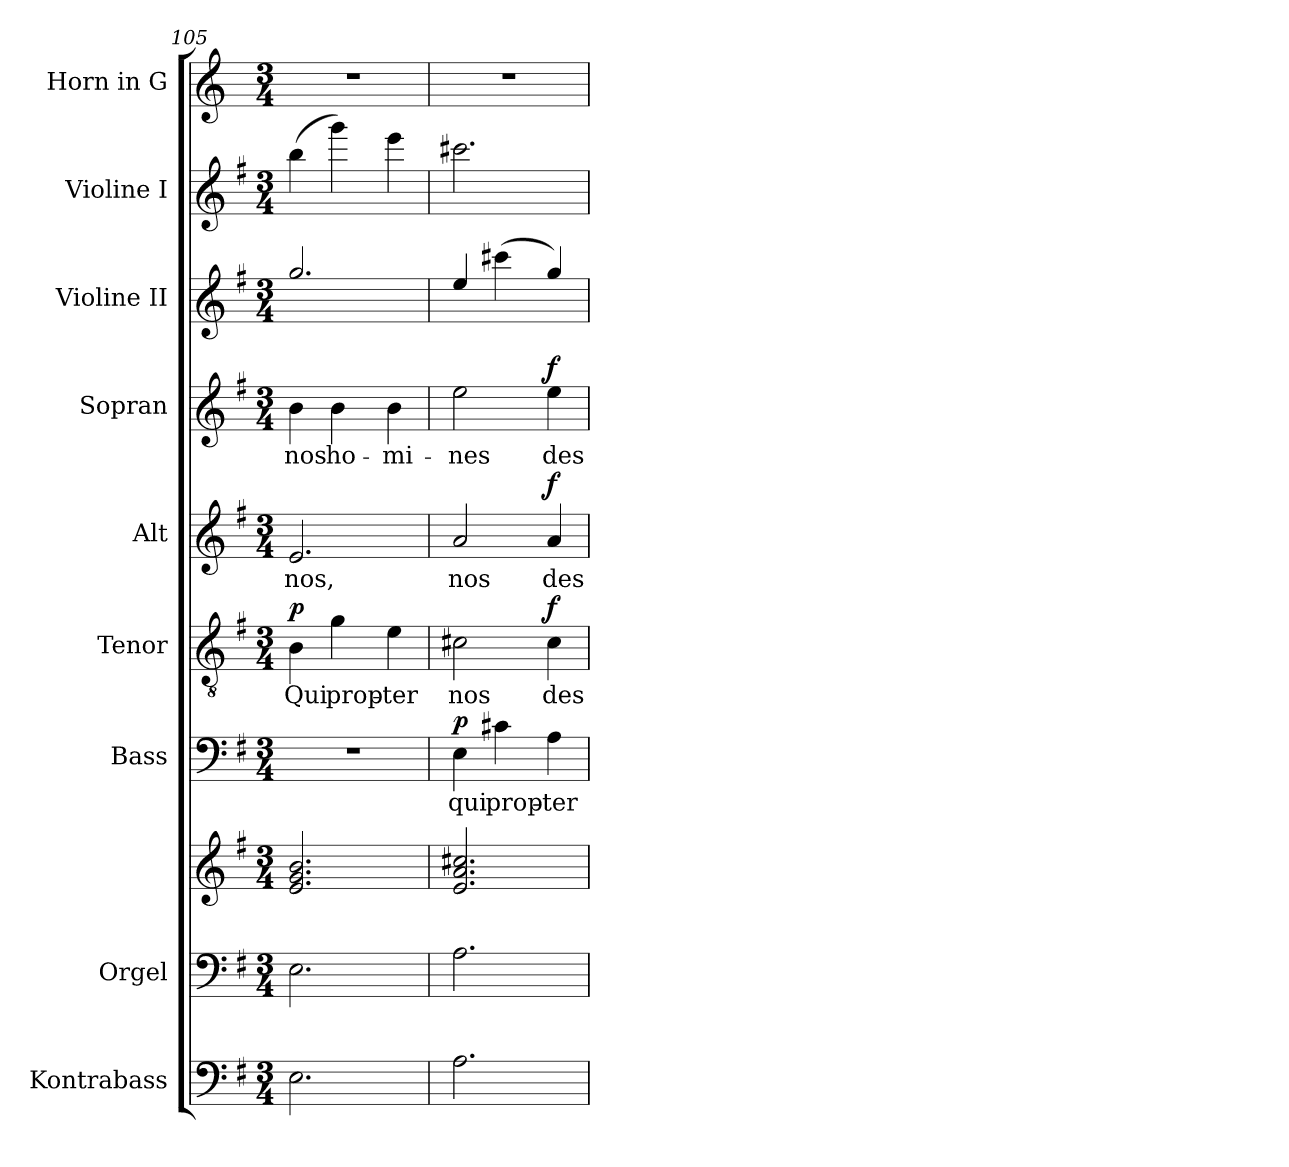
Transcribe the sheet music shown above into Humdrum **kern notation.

**kern	**kern	**kern	**kern	**text	**dynam	**kern	**text	**dynam	**kern	**text	**dynam	**kern	**text	**dynam	**kern	**kern	**kern
*part9	*part8	*part8	*part7	*part7	*part7	*part6	*part6	*part6	*part5	*part5	*part5	*part4	*part4	*part4	*part3	*part2	*part1
*staff10	*staff9	*staff8	*staff7	*staff7	*staff7	*staff6	*staff6	*staff6	*staff5	*staff5	*staff5	*staff4	*staff4	*staff4	*staff3	*staff2	*staff1
*I"Kontrabass	*I"Orgel	*	*I"Bass	*	*	*I"Tenor	*	*	*I"Alt	*	*	*I"Sopran	*	*	*I"Violine II	*I"Violine I	*I"Horn in G
*I'Kb.	*I'Org.	*	*I'B	*	*	*I'T	*	*	*I'A	*	*	*I'S	*	*	*I'Vl. II	*I'Vl. I	*I'Hrn.
*clefF4	*clefF4	*clefG2	*clefF4	*	*	*clefGv2	*	*	*clefG2	*	*	*clefG2	*	*	*clefG2	*clefG2	*clefG2
*ITrd7c12	*	*	*	*	*	*	*	*	*	*	*	*	*	*	*ITrd7c12	*ITrd7c12	*ITrd3c5
*k[f#]	*k[f#]	*k[f#]	*k[f#]	*	*	*k[f#]	*	*	*k[f#]	*	*	*k[f#]	*	*	*k[f#]	*k[f#]	*k[f#]
*G:	*G:	*G:	*G:	*	*	*G:	*	*	*G:	*	*	*G:	*	*	*G:	*G:	*G:
*M3/4	*M3/4	*M3/4	*M3/4	*	*	*M3/4	*	*	*M3/4	*	*	*M3/4	*	*	*M3/4	*M3/4	*M3/4
=105	=105	=105	=105	=105	=105	=105	=105	=105	=105	=105	=105	=105	=105	=105	=105	=105	=105
!	!	!	!	!	!	!	!LO:LY:b	!LO:DY:a	!	!LO:LY:b	!	!	!LO:LY:b	!	!	!	!
2.EE\	2.E\	2.e/ 2.g/ 2.b/	2.r	.	.	4B\	Qui	p	2.e/	nos,	.	4b\	nos	.	2.g/	(>4b\	2.r
!	!	!	!	!	!	!	!LO:LY:b	!	!	!	!	!	!LO:LY:b	!	!	!	!
.	.	.	.	.	.	4g\	prop-	.	.	.	.	4b\	ho-	.	.	4gg\)	.
!	!	!	!	!	!	!	!LO:LY:b	!	!	!	!	!	!LO:LY:b	!	!	!	!
.	.	.	.	.	.	4e\	-ter	.	.	.	.	4b\	-mi-	.	.	4ee\	.
=106	=106	=106	=106	=106	=106	=106	=106	=106	=106	=106	=106	=106	=106	=106	=106	=106	=106
!	!	!	!	!LO:LY:b	!LO:DY:a	!	!LO:LY:b	!	!	!LO:LY:b	!	!	!LO:LY:b	!	!	!	!
2.AA\	2.A\	2.e/ 2.a/ 2.cc#X/	4E\	qui	p	2c#X\	nos	.	2a/	nos	.	2ee\	-nes	.	4e/	2.cc#X\	2.r
!	!	!	!	!LO:LY:b	!	!	!	!	!	!	!	!	!	!	!	!	!
.	.	.	4c#X\	prop-	.	.	.	.	.	.	.	.	.	.	(>4cc#X\	.	.
!	!	!	!	!LO:LY:b	!	!	!LO:LY:b	!LO:DY:a	!	!LO:LY:b	!LO:DY:a	!	!LO:LY:b	!LO:DY:a	!	!	!
.	.	.	4A\	-ter	.	4c#\	des-	f	4a/	des-	f	4ee\	des-	f	4g/)	.	.
=	=	=	=	=	=	=	=	=	=	=	=	=	=	=	=	=	=
*-	*-	*-	*-	*-	*-	*-	*-	*-	*-	*-	*-	*-	*-	*-	*-	*-	*-
